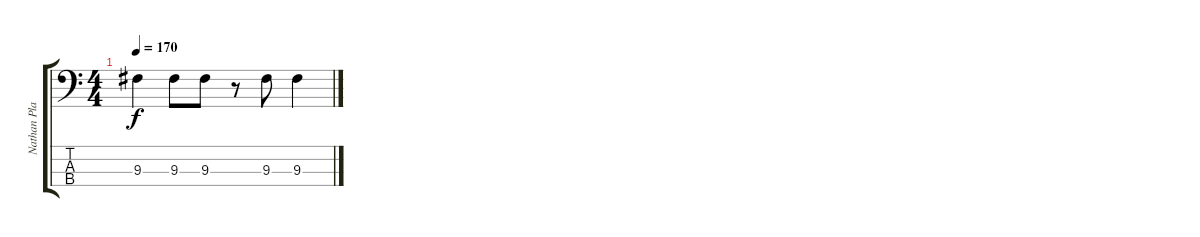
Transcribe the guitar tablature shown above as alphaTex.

\track ("Nathan Playing bass" "Nathan Pla") {instrument electricbassfinger}
\staff {score tabs}
\tuning (G2 D2 A1 E1) {hide}
\ts (4 4)
\tempo 170
\clef f4
\ks c
9.3.4{dy f} 9.3.8 9.3.8 r.8 9.3.8 9.3.4
